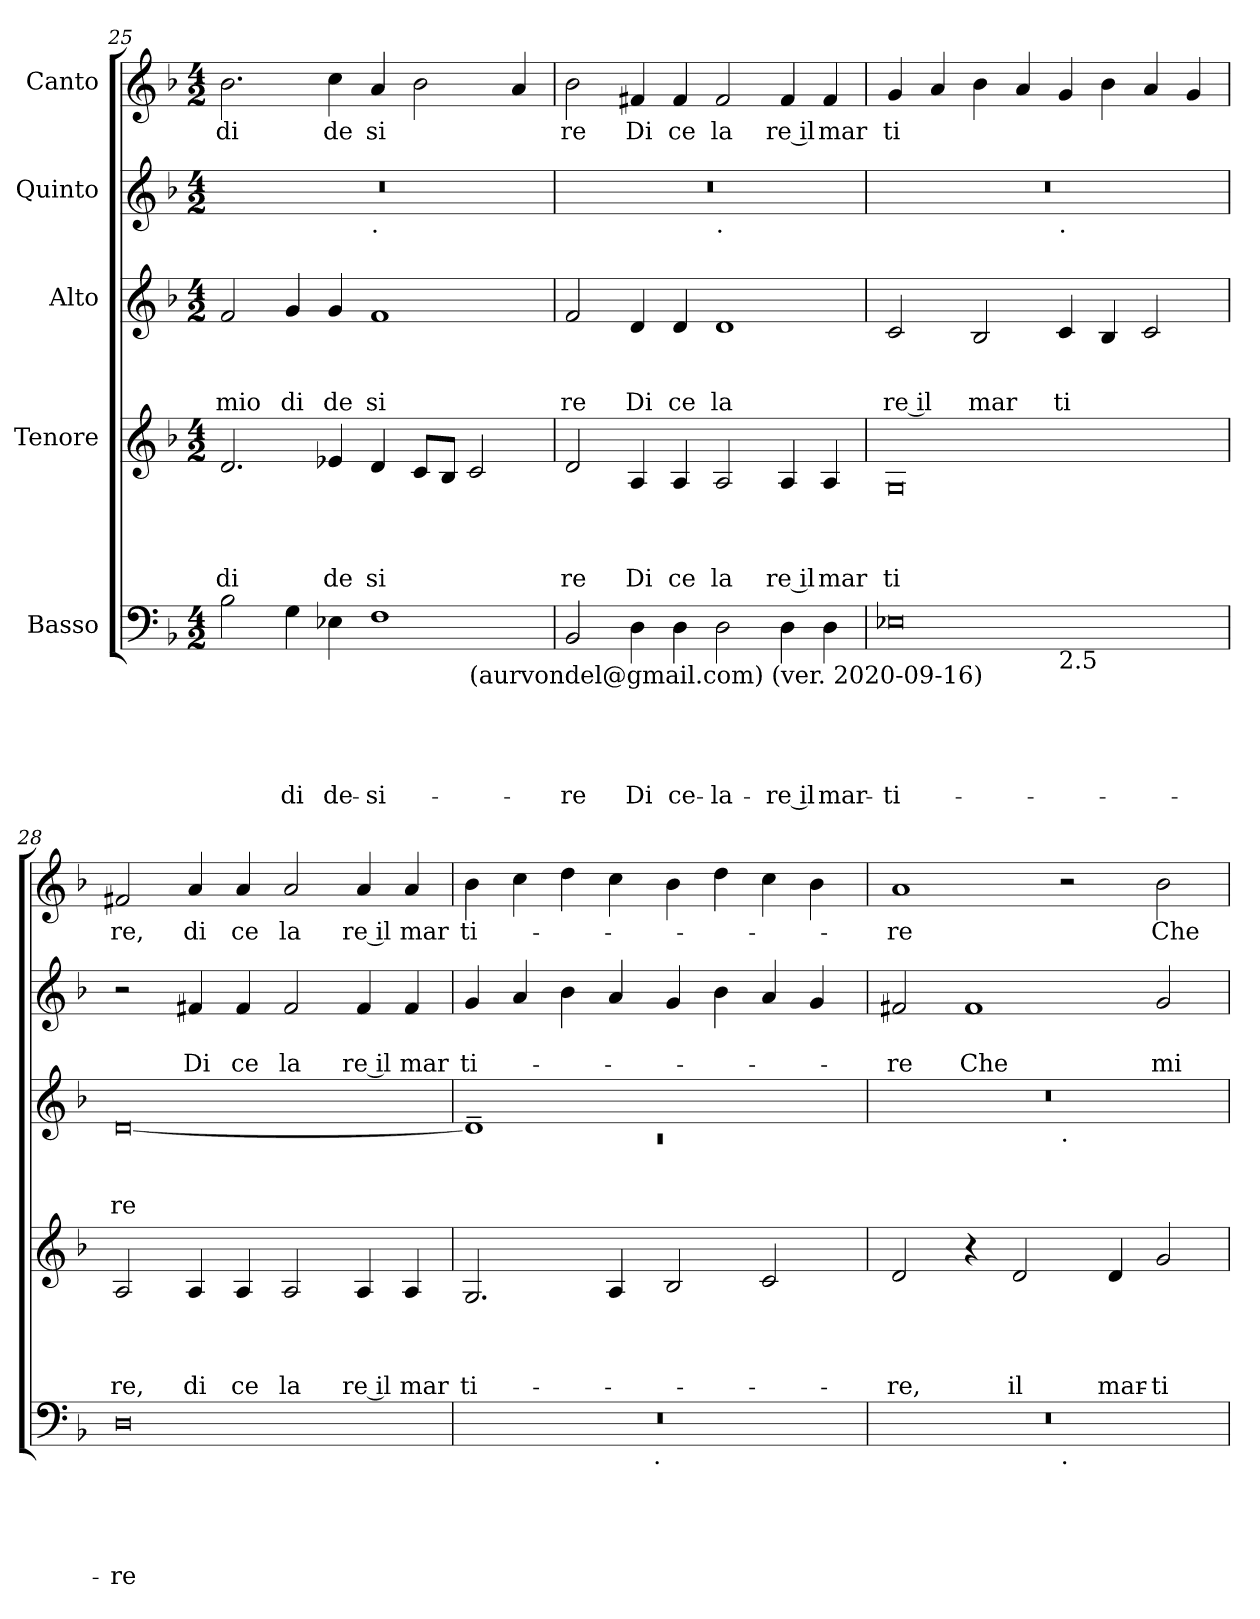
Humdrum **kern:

**kern	**text	**text	**text	**text	**text	**kern	**text	**text	**text	**text	**kern	**text	**text	**text	**kern	**text	**text	**kern	**text
*part5	*part5	*part5	*part5	*part5	*part5	*part4	*part4	*part4	*part4	*part4	*part3	*part3	*part3	*part3	*part2	*part2	*part2	*part1	*part1
*staff5	*staff5	*staff5	*staff5	*staff5	*staff5	*staff4	*staff4	*staff4	*staff4	*staff4	*staff3	*staff3	*staff3	*staff3	*staff2	*staff2	*staff2	*staff1	*staff1
*I"Basso	*	*	*	*	*	*I"Tenore	*	*	*	*	*I"Alto	*	*	*	*I"Quinto	*	*	*I"Canto	*
*clefF4	*	*	*	*	*	*clefG2	*	*	*	*	*clefG2	*	*	*	*clefG2	*	*	*clefG2	*
*k[b-]	*	*	*	*	*	*k[b-]	*	*	*	*	*k[b-]	*	*	*	*k[b-]	*	*	*k[b-]	*
*F:	*	*	*	*	*	*F:	*	*	*	*	*F:	*	*	*	*F:	*	*	*F:	*
*M4/2	*	*	*	*	*	*M4/2	*	*	*	*	*M4/2	*	*	*	*M4/2	*	*	*M4/2	*
=25	=25	=25	=25	=25	=25	=25	=25	=25	=25	=25	=25	=25	=25	=25	=25	=25	=25	=25	=25
!	!	!	!	!	!	!	!	!	!	!LO:LY:b	!	!	!	!LO:LY:b	!	!	!	!	!LO:LY:b
*^	*	*	*	*	*	*	*	*	*	*	*	*	*	*	*^	*	*	*	*
2B-\	1.ryy	.	.	.	.	.	2.d/	.	.	.	di	2f/	.	.	mio	0r	1ryy	.	.	2.b-\	di
!	!	!	!	!	!	!LO:LY:b	!	!	!	!	!	!	!	!	!LO:LY:b	!	!	!	!	!	!
4G\	.	.	.	.	.	di	.	.	.	.	.	4g/	.	.	di	.	.	.	.	.	.
!	!	!	!	!	!	!LO:LY:b	!	!	!	!	!LO:LY:b	!	!	!	!LO:LY:b	!	!	!	!	!	!LO:LY:b
4E-X\	.	.	.	.	.	de-	4e-X/	.	.	.	de	4g/	.	.	de	.	.	.	.	4cc\	de
!	!	!	!	!	!	!	!	!	!	!	!	!	!	!	!	!	!LO:TX:b:t=.	!	!	!	!
!	!	!	!	!	!	!LO:LY:b	!	!	!	!	!LO:LY:b	!	!	!	!LO:LY:b	!	!	!	!	!	!LO:LY:b
1F	.	.	.	.	.	-si-	4d/	.	.	.	si	1f	.	.	si	.	1ryy	.	.	4a/	si
.	.	.	.	.	.	.	8c/L	.	.	.	.	.	.	.	.	.	.	.	.	2b-\	.
.	.	.	.	.	.	.	8B-/J	.	.	.	.	.	.	.	.	.	.	.	.	.	.
!	!LO:TX:b:t=(aurvondel@gmail.com) (ver. 2020-09-16)	!	!	!	!	!	!	!	!	!	!	!	!	!	!	!	!	!	!	!	!
.	2ryy	.	.	.	.	.	2c/	.	.	.	.	.	.	.	.	.	.	.	.	.	.
.	.	.	.	.	.	.	.	.	.	.	.	.	.	.	.	.	.	.	.	4a/	.
=26	=26	=26	=26	=26	=26	=26	=26	=26	=26	=26	=26	=26	=26	=26	=26	=26	=26	=26	=26	=26	=26
!	!	!	!	!	!	!LO:LY:b	!	!	!	!	!LO:LY:b	!	!	!	!LO:LY:b	!	!	!	!	!	!LO:LY:b
*v	*v	*	*	*	*	*	*	*	*	*	*	*	*	*	*	*	*	*	*	*	*
2BB-/	.	.	.	.	-re	2d/	.	.	.	re	2f/	.	.	re	0r	1ryy	.	.	2b-\	re
!	!	!	!	!	!LO:LY:b	!	!	!	!	!LO:LY:b	!	!	!	!LO:LY:b	!	!	!	!	!	!LO:LY:b
4D\	.	.	.	.	Di	4A/	.	.	.	Di	4d/	.	.	Di	.	.	.	.	4f#X/	Di
!	!	!	!	!	!LO:LY:b	!	!	!	!	!LO:LY:b	!	!	!	!LO:LY:b	!	!	!	!	!	!LO:LY:b
4D\	.	.	.	.	ce-	4A/	.	.	.	ce	4d/	.	.	ce	.	.	.	.	4f#/	ce
!	!	!	!	!	!	!	!	!	!	!	!	!	!	!	!	!LO:TX:b:t=.	!	!	!	!
!	!	!	!	!	!LO:LY:b	!	!	!	!	!LO:LY:b	!	!	!	!LO:LY:b	!	!	!	!	!	!LO:LY:b
2D\	.	.	.	.	-la-	2A/	.	.	.	la	1d	.	.	la	.	1ryy	.	.	2f#/	la
!	!	!	!	!	!LO:LY:b:rj	!	!	!	!	!LO:LY:b:rj	!	!	!	!	!	!	!	!	!	!LO:LY:b:rj
4D\	.	.	.	.	-re il	4A/	.	.	.	re il	.	.	.	.	.	.	.	.	4f#/	re il
!	!	!	!	!	!LO:LY:b	!	!	!	!	!LO:LY:b	!	!	!	!	!	!	!	!	!	!LO:LY:b
4D\	.	.	.	.	mar-	4A/	.	.	.	mar	.	.	.	.	.	.	.	.	4f#/	mar
=27	=27	=27	=27	=27	=27	=27	=27	=27	=27	=27	=27	=27	=27	=27	=27	=27	=27	=27	=27	=27
!LO:TX:b:t=CC BY-NC	!	!	!	!	!	!	!	!	!	!	!	!	!	!	!	!	!	!	!	!
!	!	!	!	!	!LO:LY:b	!	!	!	!	!LO:LY:b	!	!	!	!LO:LY:b:rj	!	!	!	!	!	!LO:LY:b
*^	*	*	*	*	*	*	*	*	*	*	*	*	*	*	*	*	*	*	*	*
0E-X	1ryy	.	.	.	.	-ti-	0G	.	.	.	ti	2c/	.	.	re il	0r	1ryy	.	.	4g/	ti
.	.	.	.	.	.	.	.	.	.	.	.	.	.	.	.	.	.	.	.	4a/	.
!	!	!	!	!	!	!	!	!	!	!	!	!	!	!	!LO:LY:b	!	!	!	!	!	!
.	.	.	.	.	.	.	.	.	.	.	.	2B-/	.	.	mar	.	.	.	.	4b-\	.
.	.	.	.	.	.	.	.	.	.	.	.	.	.	.	.	.	.	.	.	4a/	.
!	!	!	!	!	!	!	!	!	!	!	!	!	!	!	!	!	!LO:TX:b:t=.	!	!	!	!
!	!LO:TX:b:t=2.5	!	!	!	!	!	!	!	!	!	!	!	!	!	!	!	!	!	!	!	!
!	!	!	!	!	!	!	!	!	!	!	!	!	!	!	!LO:LY:b	!	!	!	!	!	!
.	1ryy	.	.	.	.	.	.	.	.	.	.	4c/	.	.	ti	.	1ryy	.	.	4g/	.
.	.	.	.	.	.	.	.	.	.	.	.	4B-/	.	.	.	.	.	.	.	4b-\	.
.	.	.	.	.	.	.	.	.	.	.	.	2c/	.	.	.	.	.	.	.	4a/	.
.	.	.	.	.	.	.	.	.	.	.	.	.	.	.	.	.	.	.	.	4g/	.
=28	=28	=28	=28	=28	=28	=28	=28	=28	=28	=28	=28	=28	=28	=28	=28	=28	=28	=28	=28	=28	=28
!	!	!	!	!	!	!LO:LY:b	!	!	!	!	!LO:LY:b	!	!	!	!LO:LY:b	!	!	!	!	!	!LO:LY:b
*v	*v	*	*	*	*	*	*	*	*	*	*	*	*	*	*	*v	*v	*	*	*	*
0D	.	.	.	.	-re	2A/	.	.	.	re,	[>0d	.	.	re	2r	.	.	2f#X/	re,
!	!	!	!	!	!	!	!	!	!	!LO:LY:b	!	!	!	!	!	!	!LO:LY:b	!	!LO:LY:b
.	.	.	.	.	.	4A/	.	.	.	di	.	.	.	.	4f#X/	.	Di	4a/	di
!	!	!	!	!	!	!	!	!	!	!LO:LY:b	!	!	!	!	!	!	!LO:LY:b	!	!LO:LY:b
.	.	.	.	.	.	4A/	.	.	.	ce	.	.	.	.	4f#/	.	ce	4a/	ce
!	!	!	!	!	!	!	!	!	!	!LO:LY:b	!	!	!	!	!	!	!LO:LY:b	!	!LO:LY:b
.	.	.	.	.	.	2A/	.	.	.	la	.	.	.	.	2f#/	.	la	2a/	la
!	!	!	!	!	!	!	!	!	!	!LO:LY:b:rj	!	!	!	!	!	!	!LO:LY:b:rj	!	!LO:LY:b:rj
.	.	.	.	.	.	4A/	.	.	.	re il	.	.	.	.	4f#/	.	re il	4a/	re il
!	!	!	!	!	!	!	!	!	!	!LO:LY:b	!	!	!	!	!	!	!LO:LY:b	!	!LO:LY:b
.	.	.	.	.	.	4A/	.	.	.	mar	.	.	.	.	4f#/	.	mar	4a/	mar
!!LO:PB:g=z
=29	=29	=29	=29	=29	=29	=29	=29	=29	=29	=29	=29	=29	=29	=29	=29	=29	=29	=29	=29
*	*	*	*	*	*	*	*	*	*	*	*^	*	*	*	*	*	*	*	*
!	!	!	!	!	!	!	!	!	!	!LO:LY:b	!	!LO:N:vis=1	!	!	!	!	!	!LO:LY:b	!	!LO:LY:b
*^	*	*	*	*	*	*	*	*	*	*	*	*	*	*	*	*	*	*	*	*
0r	2ryy	.	.	.	.	.	2.G/	.	.	.	ti-	1d~>]	0rc	.	.	.	4g/	.	ti-	4b-\	ti-
.	.	.	.	.	.	.	.	.	.	.	.	.	.	.	.	.	4a/	.	.	4cc\	.
.	4...ryy	.	.	.	.	.	.	.	.	.	.	.	.	.	.	.	4b-\	.	.	4dd\	.
.	.	.	.	.	.	.	4A/	.	.	.	.	.	.	.	.	.	4a/	.	.	4cc\	.
!	!LO:TX:b:t=.	!	!	!	!	!	!	!	!	!	!	!	!	!	!	!	!	!	!	!	!
.	1ryy	.	.	.	.	.	.	.	.	.	.	.	.	.	.	.	.	.	.	.	.
.	.	.	.	.	.	.	2B-/	.	.	.	.	1ryy	.	.	.	.	4g/	.	.	4b-\	.
.	.	.	.	.	.	.	.	.	.	.	.	.	.	.	.	.	4b-\	.	.	4dd\	.
.	.	.	.	.	.	.	2c/	.	.	.	.	.	.	.	.	.	4a/	.	.	4cc\	.
.	.	.	.	.	.	.	.	.	.	.	.	.	.	.	.	.	4g/	.	.	4b-\	.
.	32ryy	.	.	.	.	.	.	.	.	.	.	.	.	.	.	.	.	.	.	.	.
=30	=30	=30	=30	=30	=30	=30	=30	=30	=30	=30	=30	=30	=30	=30	=30	=30	=30	=30	=30	=30	=30
!	!	!	!	!	!	!	!	!	!	!	!LO:LY:b	!	!	!	!	!	!	!	!LO:LY:b	!	!LO:LY:b
0r	1ryy	.	.	.	.	.	2d/	.	.	.	-re,	0r	1ryy	.	.	.	2f#X/	.	-re	1a	-re
!	!	!	!	!	!	!	!	!	!	!	!	!	!	!	!	!	!	!	!LO:LY:b	!	!
.	.	.	.	.	.	.	4r	.	.	.	.	.	.	.	.	.	1f#	.	Che	.	.
!	!	!	!	!	!	!	!	!	!	!	!LO:LY:b	!	!	!	!	!	!	!	!	!	!
.	.	.	.	.	.	.	2d/	.	.	.	il	.	.	.	.	.	.	.	.	.	.
!	!	!	!	!	!	!	!	!	!	!	!	!	!LO:TX:b:t=.	!	!	!	!	!	!	!	!
!	!LO:TX:b:t=.	!	!	!	!	!	!	!	!	!	!	!	!	!	!	!	!	!	!	!	!
.	1ryy	.	.	.	.	.	.	.	.	.	.	.	1ryy	.	.	.	.	.	.	2r	.
!	!	!	!	!	!	!	!	!	!	!	!LO:LY:b	!	!	!	!	!	!	!	!	!	!
.	.	.	.	.	.	.	4d/	.	.	.	mar-	.	.	.	.	.	.	.	.	.	.
!	!	!	!	!	!	!	!	!	!	!	!LO:LY:b	!	!	!	!	!	!	!	!LO:LY:b	!	!LO:LY:b
.	.	.	.	.	.	.	2g/	.	.	.	-ti-	.	.	.	.	.	2g/	.	mi	2b-\	Che
*v	*v	*	*	*	*	*	*	*	*	*	*	*v	*v	*	*	*	*	*	*	*	*
=	=	=	=	=	=	=	=	=	=	=	=	=	=	=	=	=	=	=	=
*-	*-	*-	*-	*-	*-	*-	*-	*-	*-	*-	*-	*-	*-	*-	*-	*-	*-	*-	*-
